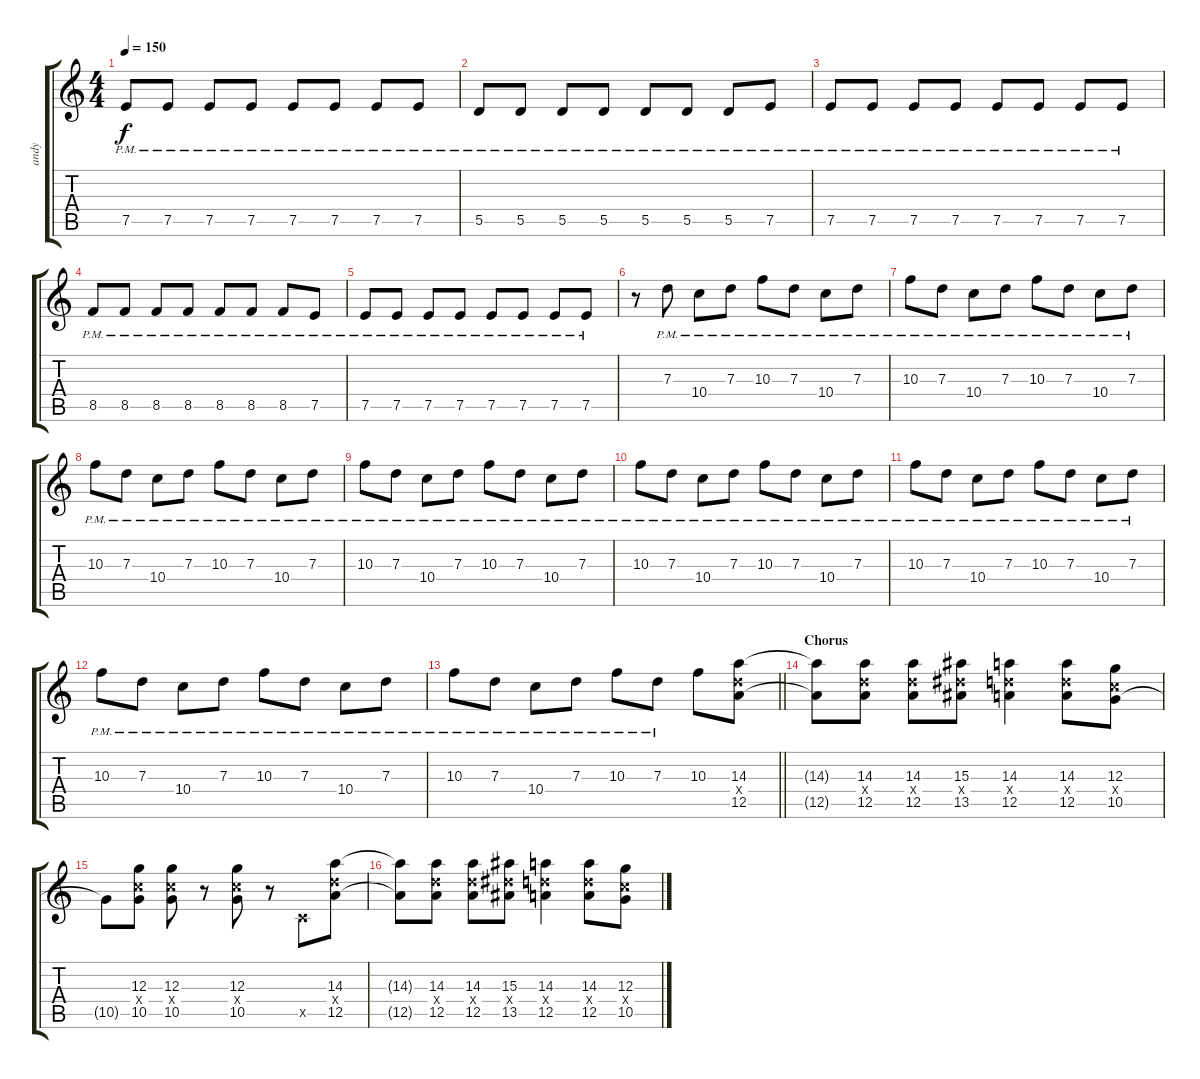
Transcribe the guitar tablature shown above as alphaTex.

\track ("andy" "andy") {instrument distortionguitar}
\staff {score tabs}
\tuning (E4 B3 G3 D3 A2 D2) {hide}
\ts (4 4)
\tempo 150
\clef g2
\ks c
7.5{pm}.8{dy f} 7.5{pm}.8 7.5{pm}.8 7.5{pm}.8 7.5{pm}.8 7.5{pm}.8 7.5{pm}.8 7.5{pm}.8 |
5.5{pm}.8 5.5{pm}.8 5.5{pm}.8 5.5{pm}.8 5.5{pm}.8 5.5{pm}.8 5.5{pm}.8 7.5{pm}.8 |
7.5{pm}.8 7.5{pm}.8 7.5{pm}.8 7.5{pm}.8 7.5{pm}.8 7.5{pm}.8 7.5{pm}.8 7.5{pm}.8 |
8.5{pm}.8 8.5{pm}.8 8.5{pm}.8 8.5{pm}.8 8.5{pm}.8 8.5{pm}.8 8.5{pm}.8 7.5{pm}.8 |
7.5{pm}.8 7.5{pm}.8 7.5{pm}.8 7.5{pm}.8 7.5{pm}.8 7.5{pm}.8 7.5{pm}.8 7.5{pm}.8 |
r.8 7.3{pm}.8 10.4{pm}.8 7.3{pm}.8 10.3{pm}.8 7.3{pm}.8 10.4{pm}.8 7.3{pm}.8 |
10.3{pm}.8 7.3{pm}.8 10.4{pm}.8 7.3{pm}.8 10.3{pm}.8 7.3{pm}.8 10.4{pm}.8 7.3{pm}.8 |
10.3{pm}.8 7.3{pm}.8 10.4{pm}.8 7.3{pm}.8 10.3{pm}.8 7.3{pm}.8 10.4{pm}.8 7.3{pm}.8 |
10.3{pm}.8 7.3{pm}.8 10.4{pm}.8 7.3{pm}.8 10.3{pm}.8 7.3{pm}.8 10.4{pm}.8 7.3{pm}.8 |
10.3{pm}.8 7.3{pm}.8 10.4{pm}.8 7.3{pm}.8 10.3{pm}.8 7.3{pm}.8 10.4{pm}.8 7.3{pm}.8 |
10.3{pm}.8 7.3{pm}.8 10.4{pm}.8 7.3{pm}.8 10.3{pm}.8 7.3{pm}.8 10.4{pm}.8 7.3{pm}.8 |
10.3{pm}.8 7.3{pm}.8 10.4{pm}.8 7.3{pm}.8 10.3{pm}.8 7.3{pm}.8 10.4{pm}.8 7.3{pm}.8 |
\barLineRight lightlight
10.3{pm}.8 7.3{pm}.8 10.4{pm}.8 7.3{pm}.8 10.3{pm}.8 7.3{pm}.8 10.3.8 (14.3 12.4{x} 12.5).8 |
\section ("" "Chorus")
(14.3{t} 12.5{t}).8 (14.3 12.4{x} 12.5).8 (14.3 12.4{x} 12.5).8 (15.3 13.4{x} 13.5).8 (14.3 12.4{x} 12.5).4 (14.3 12.4{x} 12.5).8 (12.3 10.4{x} 10.5).8 |
10.5{t}.8 (12.3 10.4{x} 10.5).8 (12.3 10.4{x} 10.5).8 r.8 (12.3 10.4{x} 10.5).8 r.8 3.5{x}.8 (14.3 12.4{x} 12.5).8 |
(14.3{t} 12.5{t}).8 (14.3 12.4{x} 12.5).8 (14.3 12.4{x} 12.5).8 (15.3 13.4{x} 13.5).8 (14.3 12.4{x} 12.5).4 (14.3 12.4{x} 12.5).8 (12.3 10.4{x} 10.5).8
